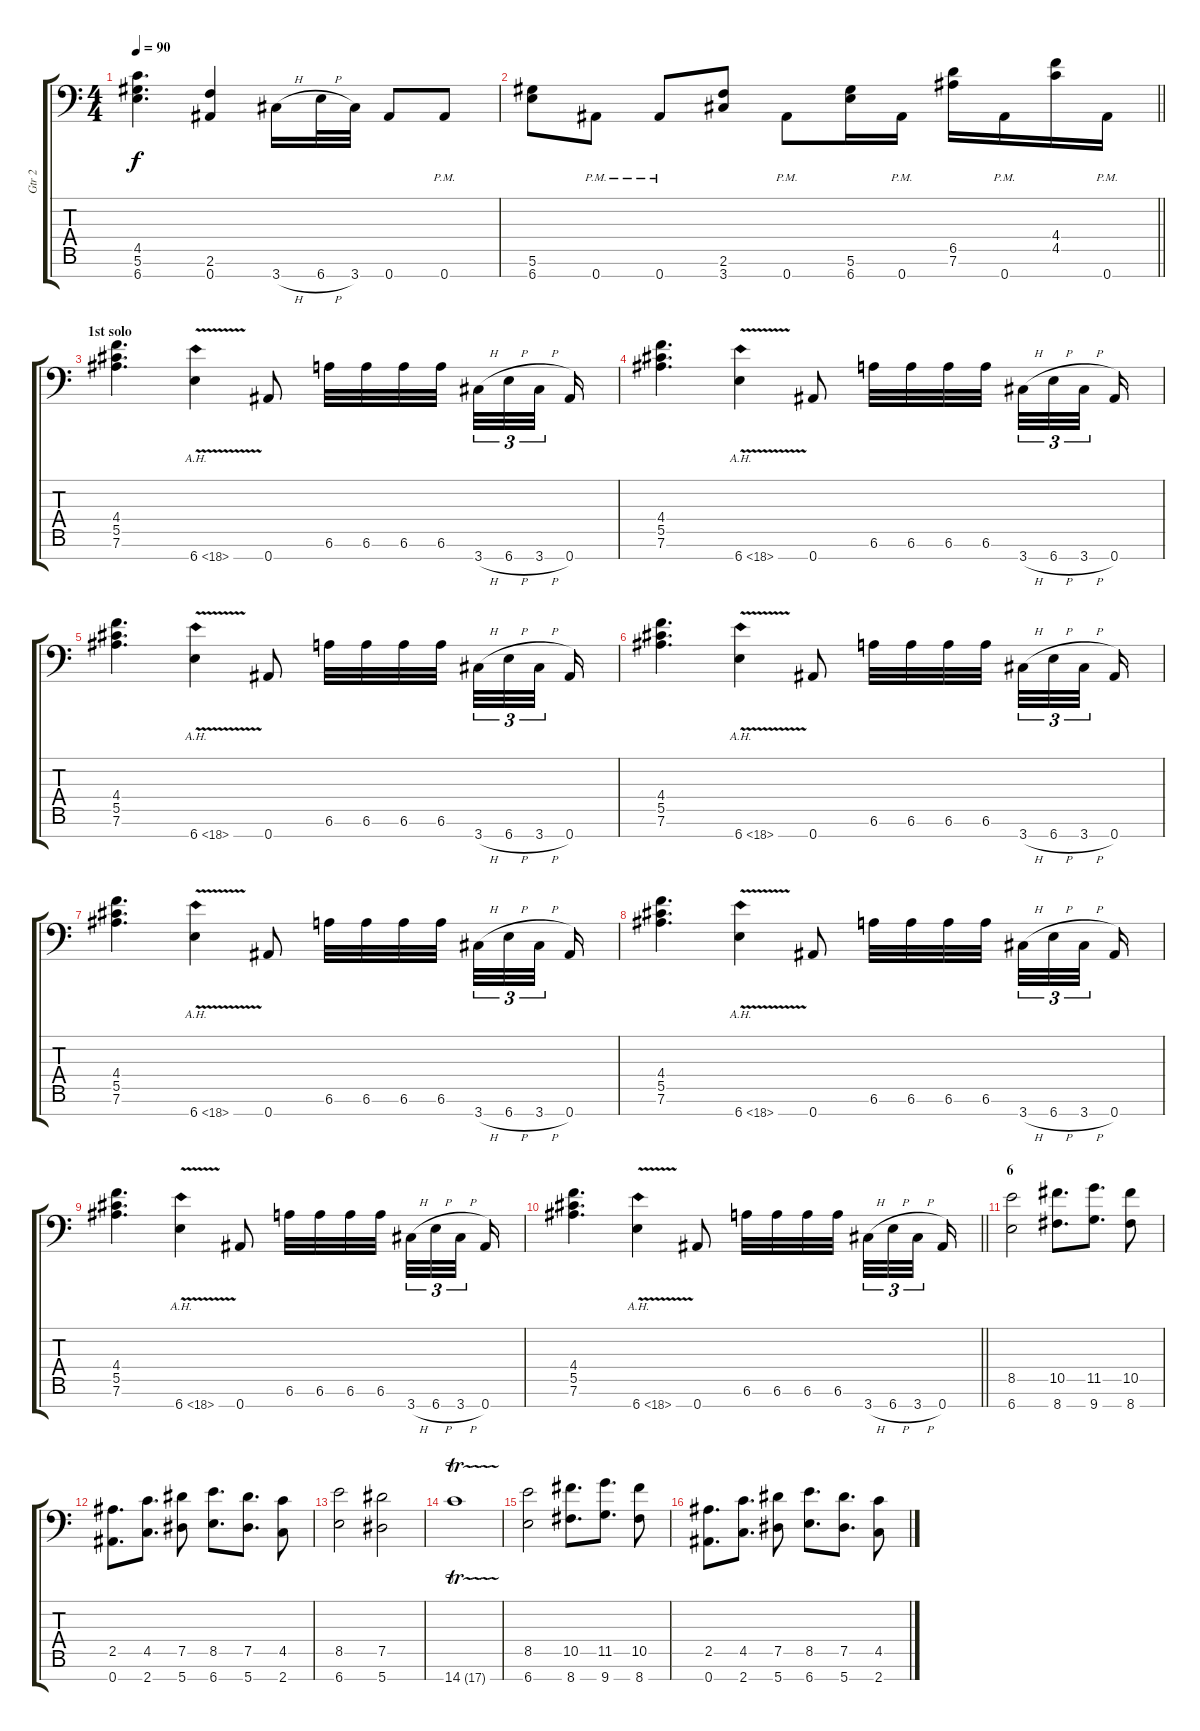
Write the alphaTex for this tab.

\track ("Gtr 2" "Gtr 2") {instrument distortionguitar}
\staff {score tabs}
\tuning (Eb4 Bb3 Gb3 Db3 Ab2 Eb2 Bb1) {hide}
\ts (4 4)
\tempo 90
\clef f4
\ks c
(4.5 5.6 6.7).4{d dy f} (2.6 0.7).4 3.7{h}.16 6.7{h}.32 3.7.32 0.7.8 0.7{pm}.8 |
\barLineRight lightlight
(5.6 6.7).8 0.7{pm}.8 0.7{pm}.8 (2.6 3.7).8 0.7{pm}.8 (5.6 6.7).16 0.7{pm}.16 (6.5 7.6).16 0.7{pm}.16 (4.4 4.5).16 0.7{pm}.16 |
\section ("" "1st solo")
(4.4 5.5 7.6).4{d} 6.7{ah 12 v}.4 0.7.8 6.6.32 6.6.32 6.6.32 6.6.32{beam splitsecondary} 3.7{h}.32{tu (3 2)} 6.7{h}.32{tu (3 2)} 3.7{h}.32{tu (3 2) beam splitsecondary} 0.7.16 |
(4.4 5.5 7.6).4{d} 6.7{ah 12 v}.4 0.7.8 6.6.32 6.6.32 6.6.32 6.6.32{beam splitsecondary} 3.7{h}.32{tu (3 2)} 6.7{h}.32{tu (3 2)} 3.7{h}.32{tu (3 2) beam splitsecondary} 0.7.16 |
(4.4 5.5 7.6).4{d} 6.7{ah 12 v}.4 0.7.8 6.6.32 6.6.32 6.6.32 6.6.32{beam splitsecondary} 3.7{h}.32{tu (3 2)} 6.7{h}.32{tu (3 2)} 3.7{h}.32{tu (3 2) beam splitsecondary} 0.7.16 |
(4.4 5.5 7.6).4{d} 6.7{ah 12 v}.4 0.7.8 6.6.32 6.6.32 6.6.32 6.6.32{beam splitsecondary} 3.7{h}.32{tu (3 2)} 6.7{h}.32{tu (3 2)} 3.7{h}.32{tu (3 2) beam splitsecondary} 0.7.16 |
(4.4 5.5 7.6).4{d} 6.7{ah 12 v}.4 0.7.8 6.6.32 6.6.32 6.6.32 6.6.32{beam splitsecondary} 3.7{h}.32{tu (3 2)} 6.7{h}.32{tu (3 2)} 3.7{h}.32{tu (3 2) beam splitsecondary} 0.7.16 |
(4.4 5.5 7.6).4{d} 6.7{ah 12 v}.4 0.7.8 6.6.32 6.6.32 6.6.32 6.6.32{beam splitsecondary} 3.7{h}.32{tu (3 2)} 6.7{h}.32{tu (3 2)} 3.7{h}.32{tu (3 2) beam splitsecondary} 0.7.16 |
(4.4 5.5 7.6).4{d} 6.7{ah 12 v}.4 0.7.8 6.6.32 6.6.32 6.6.32 6.6.32{beam splitsecondary} 3.7{h}.32{tu (3 2)} 6.7{h}.32{tu (3 2)} 3.7{h}.32{tu (3 2) beam splitsecondary} 0.7.16 |
\barLineRight lightlight
(4.4 5.5 7.6).4{d} 6.7{ah 12 v}.4 0.7.8 6.6.32 6.6.32 6.6.32 6.6.32{beam splitsecondary} 3.7{h}.32{tu (3 2)} 6.7{h}.32{tu (3 2)} 3.7{h}.32{tu (3 2) beam splitsecondary} 0.7.16 |
\section ("" "6")
(8.5 6.7).2 (10.5 8.7).8{d} (11.5 9.7).8{d} (10.5 8.7).8 |
(2.5 0.7).8{d} (4.5 2.7).8{d} (7.5 5.7).8 (8.5 6.7).8{d} (7.5 5.7).8{d} (4.5 2.7).8 |
(8.5 6.7).2 (7.5 5.7).2 |
14.7{tr (17 32)}.1 |
(8.5 6.7).2 (10.5 8.7).8{d} (11.5 9.7).8{d} (10.5 8.7).8 |
(2.5 0.7).8{d} (4.5 2.7).8{d} (7.5 5.7).8 (8.5 6.7).8{d} (7.5 5.7).8{d} (4.5 2.7).8
